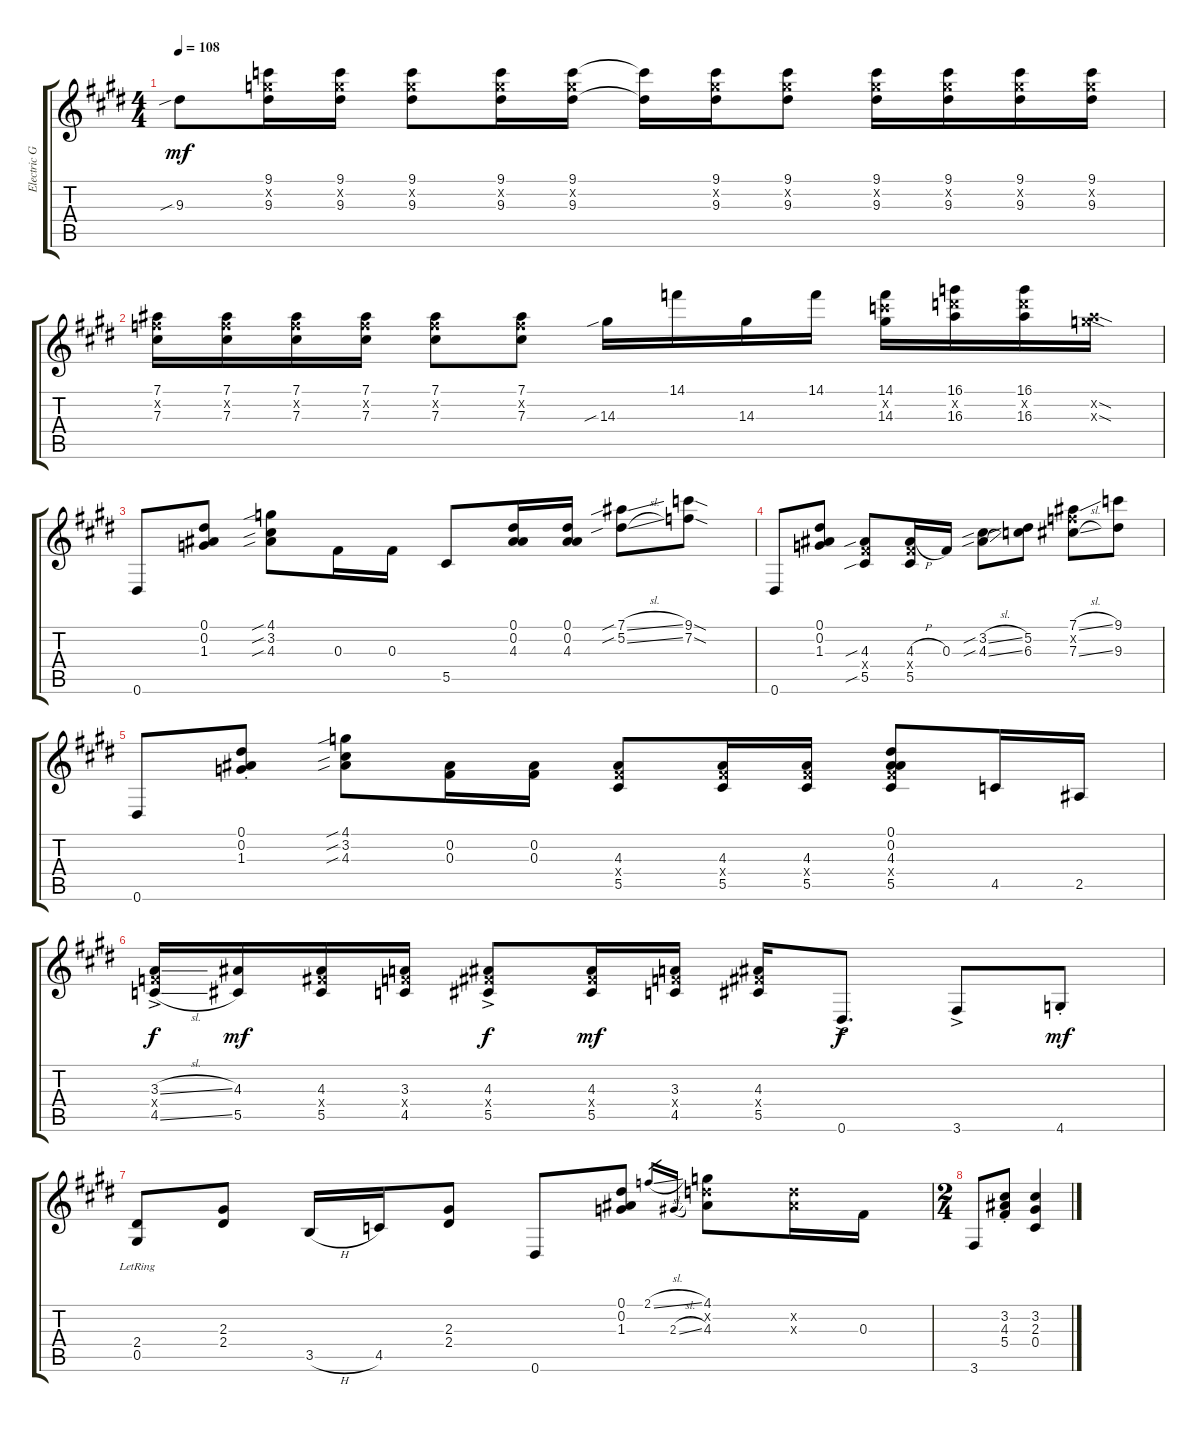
\track ("Electric Guitar 1" "Electric G") {instrument electricguitarclean}
\staff {score tabs}
\tuning (Eb4 Bb3 Gb3 Db3 Ab2 Eb2) {hide}
\ts (4 4)
\tempo 108
\clef g2
\ks e
9.3{sib}.8{dy mf} (9.1 9.2{x} 9.3).16 (9.1 9.2{x} 9.3).16 (9.1 9.2{x} 9.3).8 (9.1 9.2{x} 9.3).16 (9.1 9.2{x} 9.3).16 (9.1{t} 9.3{t}).16 (9.1 9.2{x} 9.3).16 (9.1 9.2{x} 9.3).8 (9.1 9.2{x} 9.3).16 (9.1 9.2{x} 9.3).16 (9.1 9.2{x} 9.3).16 (9.1 9.2{x} 9.3).16 |
\ks c#minor
(7.1 7.2{x} 7.3).16 (7.1 7.2{x} 7.3).16 (7.1 7.2{x} 7.3).16 (7.1 7.2{x} 7.3).16 (7.1 7.2{x} 7.3).8 (7.1 7.2{x} 7.3).8 14.3{sib}.16 14.1.16 14.3.16 14.1.16 (14.1 14.2{x} 14.3).16 (16.1 16.2{x} 16.3).16 (16.1 16.2{x} 16.3).16 (12.2{sod x} 13.3{sod x}).16 |
0.6.8 (0.1 0.2 1.3).8 (4.1{sib} 3.2{sib} 4.3{sib}).8 0.3.16 0.3.16 5.5.8 (0.1 0.2 4.3).16 (0.1 0.2 4.3).16 (7.1{sib sl} 5.2{sib sl}).8 (9.1{sod} 7.2{sod}).8 |
\ks e
0.6.8 (0.1 0.2 1.3).8 (4.3{sib} 5.4{x} 5.5{sib}).8 (4.3{h} 5.4{x} 5.5).16 0.3.16 (3.2{sib sl} 4.3{sib sl}).8 (5.2 6.3).8 (7.1{sl} 7.2{x} 7.3{sl}).8 (9.1 9.3).8 |
\ks c#minor
0.6.8 (0.1{st} 0.2{st} 1.3{st}).8 (4.1{sib} 3.2{sib} 4.3{sib}).8 (0.2 0.3).16 (0.2 0.3).16 (4.3 5.4{x} 5.5).8 (4.3 5.4{x} 5.5).16 (4.3 5.4{x} 5.5).16 (0.1 0.2 4.3 5.4{x} 5.5).8 4.5.16 2.5.16 |
(3.3{sl ac} 4.4{ac x} 4.5{sl ac}).16{dy f} (4.3 5.5).16{dy mf} (4.3 5.4{x} 5.5).16 (3.3 4.4{x} 4.5).16 (4.3{ac} 5.4{ac x} 5.5{ac}).8{dy f} (4.3 5.4{x} 5.5).16{dy mf} (3.3 4.4{x} 4.5).16 (4.3 5.4{x} 5.5).16 0.6{ac}.8{d dy f} 3.6{ac}.8 4.6{st}.8{dy mf} |
\ks e
(2.4{lr} 0.5{lr}).8 (2.3 2.4).8 3.5{h}.16 4.5.16 (2.3 2.4).8 0.6.8 (0.1 0.2 1.3).8 2.1{sl}.16{gr} 2.3{sl}.16{gr} (4.1 4.2{x} 4.3).8 (4.2{x} 4.3{x}).16 0.3.16 |
\ts (2 4)
\ks c#minor
3.6.8 (3.2{st} 4.3{st} 5.4{st}).8 (3.2 2.3 0.4).4
